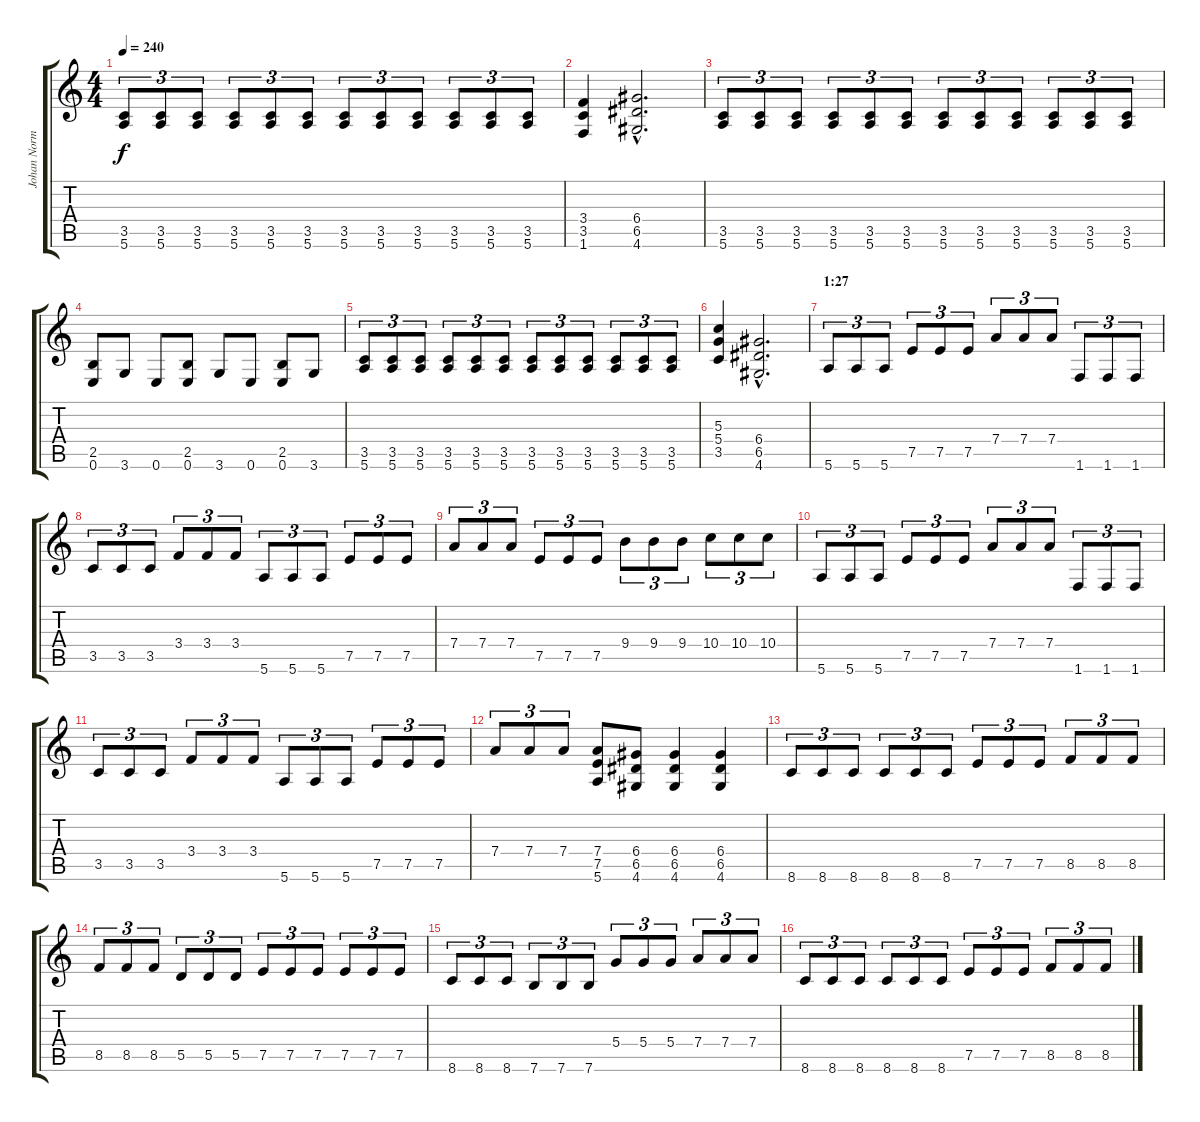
\track ("Johan Norman" "Johan Norm") {instrument distortionguitar}
\staff {score tabs}
\tuning (E4 B3 G3 D3 A2 E2) {hide}
\ts (4 4)
\tempo 240
\clef g2
\ks c
(3.5 5.6).8{tu (3 2) dy f} (3.5 5.6).8{tu (3 2)} (3.5 5.6).8{tu (3 2)} (3.5 5.6).8{tu (3 2)} (3.5 5.6).8{tu (3 2)} (3.5 5.6).8{tu (3 2)} (3.5 5.6).8{tu (3 2)} (3.5 5.6).8{tu (3 2)} (3.5 5.6).8{tu (3 2)} (3.5 5.6).8{tu (3 2)} (3.5 5.6).8{tu (3 2)} (3.5 5.6).8{tu (3 2)} |
(3.4 3.5 1.6).4 (6.4{hac} 6.5{hac} 4.6{hac}).2{d} |
(3.5 5.6).8{tu (3 2)} (3.5 5.6).8{tu (3 2)} (3.5 5.6).8{tu (3 2)} (3.5 5.6).8{tu (3 2)} (3.5 5.6).8{tu (3 2)} (3.5 5.6).8{tu (3 2)} (3.5 5.6).8{tu (3 2)} (3.5 5.6).8{tu (3 2)} (3.5 5.6).8{tu (3 2)} (3.5 5.6).8{tu (3 2)} (3.5 5.6).8{tu (3 2)} (3.5 5.6).8{tu (3 2)} |
(2.5 0.6).8 3.6.8 0.6.8 (2.5 0.6).8 3.6.8 0.6.8 (2.5 0.6).8 3.6.8 |
(3.5 5.6).8{tu (3 2)} (3.5 5.6).8{tu (3 2)} (3.5 5.6).8{tu (3 2)} (3.5 5.6).8{tu (3 2)} (3.5 5.6).8{tu (3 2)} (3.5 5.6).8{tu (3 2)} (3.5 5.6).8{tu (3 2)} (3.5 5.6).8{tu (3 2)} (3.5 5.6).8{tu (3 2)} (3.5 5.6).8{tu (3 2)} (3.5 5.6).8{tu (3 2)} (3.5 5.6).8{tu (3 2)} |
(5.3 5.4 3.5).4 (6.4{hac} 6.5{hac} 4.6{hac}).2{d} |
\section ("" "1:27")
5.6.8{tu (3 2)} 5.6.8{tu (3 2)} 5.6.8{tu (3 2)} 7.5.8{tu (3 2)} 7.5.8{tu (3 2)} 7.5.8{tu (3 2)} 7.4.8{tu (3 2)} 7.4.8{tu (3 2)} 7.4.8{tu (3 2)} 1.6.8{tu (3 2)} 1.6.8{tu (3 2)} 1.6.8{tu (3 2)} |
3.5.8{tu (3 2)} 3.5.8{tu (3 2)} 3.5.8{tu (3 2)} 3.4.8{tu (3 2)} 3.4.8{tu (3 2)} 3.4.8{tu (3 2)} 5.6.8{tu (3 2)} 5.6.8{tu (3 2)} 5.6.8{tu (3 2)} 7.5.8{tu (3 2)} 7.5.8{tu (3 2)} 7.5.8{tu (3 2)} |
7.4.8{tu (3 2)} 7.4.8{tu (3 2)} 7.4.8{tu (3 2)} 7.5.8{tu (3 2)} 7.5.8{tu (3 2)} 7.5.8{tu (3 2)} 9.4.8{tu (3 2)} 9.4.8{tu (3 2)} 9.4.8{tu (3 2)} 10.4.8{tu (3 2)} 10.4.8{tu (3 2)} 10.4.8{tu (3 2)} |
5.6.8{tu (3 2)} 5.6.8{tu (3 2)} 5.6.8{tu (3 2)} 7.5.8{tu (3 2)} 7.5.8{tu (3 2)} 7.5.8{tu (3 2)} 7.4.8{tu (3 2)} 7.4.8{tu (3 2)} 7.4.8{tu (3 2)} 1.6.8{tu (3 2)} 1.6.8{tu (3 2)} 1.6.8{tu (3 2)} |
3.5.8{tu (3 2)} 3.5.8{tu (3 2)} 3.5.8{tu (3 2)} 3.4.8{tu (3 2)} 3.4.8{tu (3 2)} 3.4.8{tu (3 2)} 5.6.8{tu (3 2)} 5.6.8{tu (3 2)} 5.6.8{tu (3 2)} 7.5.8{tu (3 2)} 7.5.8{tu (3 2)} 7.5.8{tu (3 2)} |
7.4.8{tu (3 2)} 7.4.8{tu (3 2)} 7.4.8{tu (3 2)} (7.4 7.5 5.6).8 (6.4 6.5 4.6).8 (6.4 6.5 4.6).4 (6.4 6.5 4.6).4 |
8.6.8{tu (3 2)} 8.6.8{tu (3 2)} 8.6.8{tu (3 2)} 8.6.8{tu (3 2)} 8.6.8{tu (3 2)} 8.6.8{tu (3 2)} 7.5.8{tu (3 2)} 7.5.8{tu (3 2)} 7.5.8{tu (3 2)} 8.5.8{tu (3 2)} 8.5.8{tu (3 2)} 8.5.8{tu (3 2)} |
8.5.8{tu (3 2)} 8.5.8{tu (3 2)} 8.5.8{tu (3 2)} 5.5.8{tu (3 2)} 5.5.8{tu (3 2)} 5.5.8{tu (3 2)} 7.5.8{tu (3 2)} 7.5.8{tu (3 2)} 7.5.8{tu (3 2)} 7.5.8{tu (3 2)} 7.5.8{tu (3 2)} 7.5.8{tu (3 2)} |
8.6.8{tu (3 2)} 8.6.8{tu (3 2)} 8.6.8{tu (3 2)} 7.6.8{tu (3 2)} 7.6.8{tu (3 2)} 7.6.8{tu (3 2)} 5.4.8{tu (3 2)} 5.4.8{tu (3 2)} 5.4.8{tu (3 2)} 7.4.8{tu (3 2)} 7.4.8{tu (3 2)} 7.4.8{tu (3 2)} |
8.6.8{tu (3 2)} 8.6.8{tu (3 2)} 8.6.8{tu (3 2)} 8.6.8{tu (3 2)} 8.6.8{tu (3 2)} 8.6.8{tu (3 2)} 7.5.8{tu (3 2)} 7.5.8{tu (3 2)} 7.5.8{tu (3 2)} 8.5.8{tu (3 2)} 8.5.8{tu (3 2)} 8.5.8{tu (3 2)}
